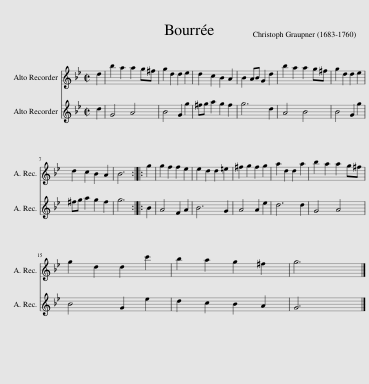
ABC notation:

X:1
%%score 1 2
L:1/8
M:4/4
I:linebreak $
K:Bb
V:1 treble
V:2 treble
V:1
 d2 | b2 a2 a2 g^f | g2 d2 d2 e2 | d2 c2 B2 A2 | B2 AB G2 d2 | %5
 b2 a2 a2 g^f | g2 d2 d2 e2 |$ d2 c2 B2 A2 | B6 :: g2 | %10
 g2 f2 f2 e2 | e2 d2 d2 =e2 | ^f2 g2 f2 g2 | a2 d2 d2 a2 | b2 a2 a2 g^f |$ %15
 g2 d2 d2 c'2 | b2 a2 g2 ^f2 | g6 |] %18
V:2
 d2 | G4 A4 | B4 G2 g2 | ^fg a2 g2 f2 | g6 d2 | %5
 A4 B4 | B4 G2 g2 |$ ^fg a2 g2 f2 | g6 :: B2 | %10
 A4 F2 A2 | B6 G2 | A4 A2 e2 | d6 d2 | G4 A4 |$ %15
 B4 G2 e2 | d2 c2 B2 A2 | G6 |] %18
